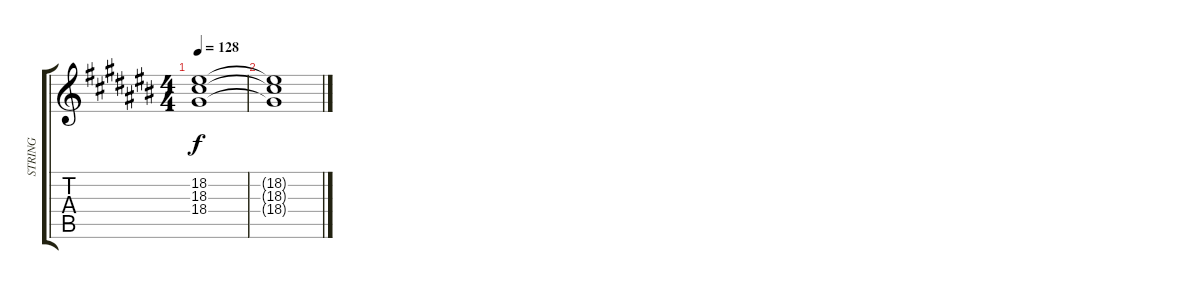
\track ("STRING" "STRING") {instrument synthstrings1}
\staff {score tabs}
\tuning (E4 B3 G3 D3 A2 E2) {hide}
\ts (4 4)
\tempo 128
\clef g2
\ks c#
(18.2{t} 18.3{t} 18.4{t}).1{dy f} |
(18.2{t} 18.3{t} 18.4{t}).1
